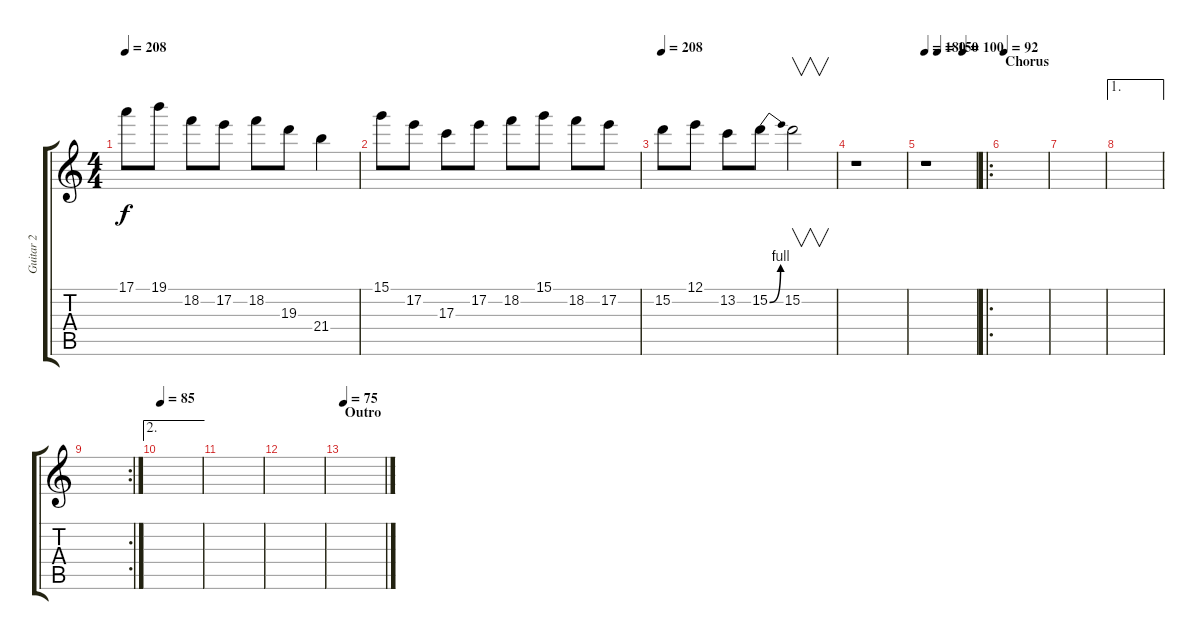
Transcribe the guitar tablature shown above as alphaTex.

\track ("Guitar 2" "Guitar 2") {instrument distortionguitar}
\staff {score tabs}
\tuning (E4 B3 G3 D3 A2 E2) {hide}
\ts (4 4)
\tempo 208
\clef g2
\ks c
17.1.8{dy f} 19.1.8 18.2.8 17.2.8 18.2.8 19.3.8 21.4.4 |
15.1.8 17.2.8 17.3.8 17.2.8 18.2.8 15.1.8 18.2.8 17.2.8 |
\tempo 208
15.2.8 12.1.8 13.2.8 15.2{be (bend 0 0 60 4)}.8 15.2.2{v} |
r.1 |
\tempo 180
\tempo (150 0.25)
\tempo (100 0.75)
r.1 |
\ro
\section ("" "Chorus")
\tempo 92
|
|
\ae 1
|
\rc 2
|
\ae 2
\tempo 85
|
|
|
\section ("" "Outro")
\tempo 75
